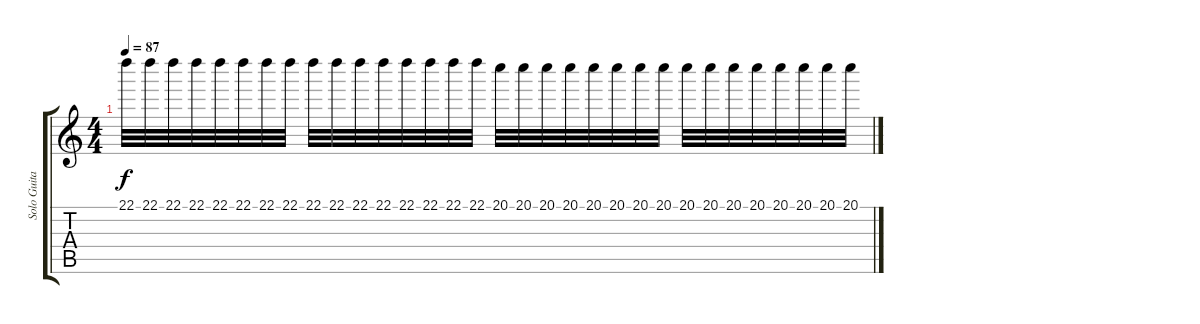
\track ("Solo Guitar" "Solo Guita") {instrument acousticguitarnylon}
\staff {score tabs}
\tuning (E4 B3 G3 D3 A2 E2) {hide}
\ts (4 4)
\tempo 87
\clef g2
\ks c
22.1.32{dy f} 22.1.32 22.1.32 22.1.32 22.1.32 22.1.32 22.1.32 22.1.32 22.1.32 22.1.32 22.1.32 22.1.32 22.1.32 22.1.32 22.1.32 22.1.32 20.1.32 20.1.32 20.1.32 20.1.32 20.1.32 20.1.32 20.1.32 20.1.32 20.1.32 20.1.32 20.1.32 20.1.32 20.1.32 20.1.32 20.1.32 20.1.32
